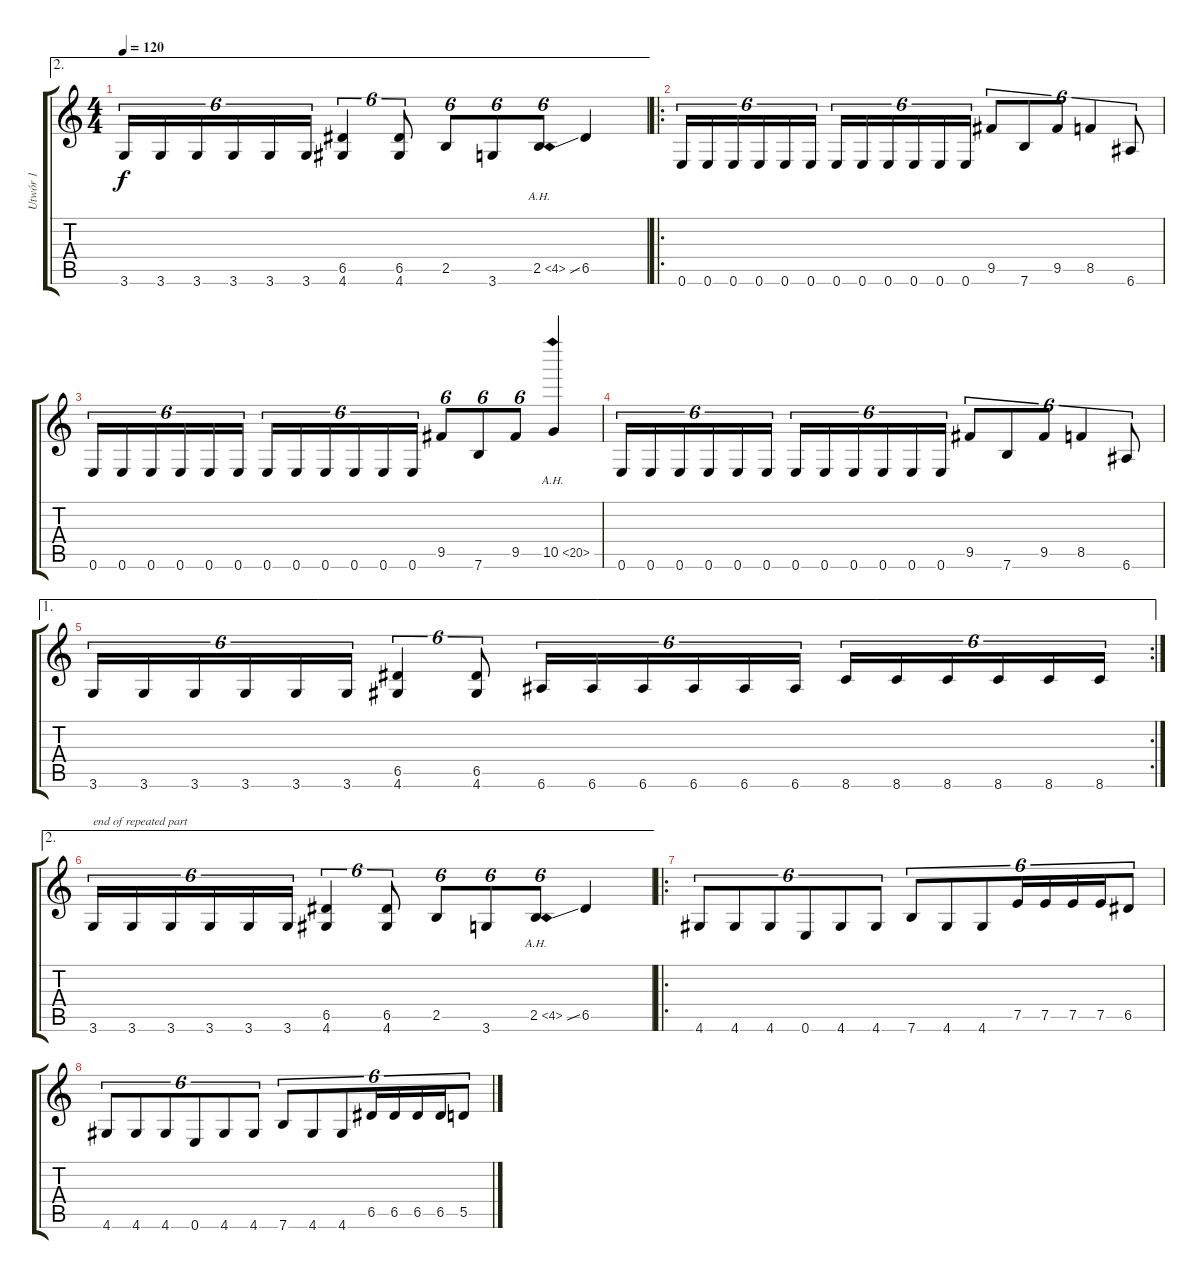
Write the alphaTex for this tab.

\track ("Utwór 1" "Utwór 1") {instrument acousticguitarnylon}
\staff {score tabs}
\tuning (E4 B3 G3 D3 A2 E2) {hide}
\ae 2
\ts (4 4)
\tempo 120
\clef g2
\ks c
3.6.16{tu (6 4) dy f} 3.6.16{tu (6 4)} 3.6.16{tu (6 4)} 3.6.16{tu (6 4)} 3.6.16{tu (6 4)} 3.6.16{tu (6 4)} (6.5 4.6).4{tu (6 4)} (6.5 4.6).8{tu (6 4)} 2.5.8{tu (6 4)} 3.6.8{tu (6 4)} 2.5{ah 2 ss}.8{tu (6 4)} 6.5.4 |
\ro
0.6.16{tu (6 4)} 0.6.16{tu (6 4)} 0.6.16{tu (6 4)} 0.6.16{tu (6 4)} 0.6.16{tu (6 4)} 0.6.16{tu (6 4)} 0.6.16{tu (6 4)} 0.6.16{tu (6 4)} 0.6.16{tu (6 4)} 0.6.16{tu (6 4)} 0.6.16{tu (6 4)} 0.6.16{tu (6 4)} 9.5.8{tu (6 4)} 7.6.8{tu (6 4)} 9.5.8{tu (6 4)} 8.5.4{tu (6 4)} 6.6.8{tu (6 4)} |
0.6.16{tu (6 4)} 0.6.16{tu (6 4)} 0.6.16{tu (6 4)} 0.6.16{tu (6 4)} 0.6.16{tu (6 4)} 0.6.16{tu (6 4)} 0.6.16{tu (6 4)} 0.6.16{tu (6 4)} 0.6.16{tu (6 4)} 0.6.16{tu (6 4)} 0.6.16{tu (6 4)} 0.6.16{tu (6 4)} 9.5.8{tu (6 4)} 7.6.8{tu (6 4)} 9.5.8{tu (6 4)} 10.5{ah 10}.4 |
0.6.16{tu (6 4)} 0.6.16{tu (6 4)} 0.6.16{tu (6 4)} 0.6.16{tu (6 4)} 0.6.16{tu (6 4)} 0.6.16{tu (6 4)} 0.6.16{tu (6 4)} 0.6.16{tu (6 4)} 0.6.16{tu (6 4)} 0.6.16{tu (6 4)} 0.6.16{tu (6 4)} 0.6.16{tu (6 4)} 9.5.8{tu (6 4)} 7.6.8{tu (6 4)} 9.5.8{tu (6 4)} 8.5.4{tu (6 4)} 6.6.8{tu (6 4)} |
\ae 1
\rc 2
3.6.16{tu (6 4)} 3.6.16{tu (6 4)} 3.6.16{tu (6 4)} 3.6.16{tu (6 4)} 3.6.16{tu (6 4)} 3.6.16{tu (6 4)} (6.5 4.6).4{tu (6 4)} (6.5 4.6).8{tu (6 4)} 6.6.16{tu (6 4)} 6.6.16{tu (6 4)} 6.6.16{tu (6 4)} 6.6.16{tu (6 4)} 6.6.16{tu (6 4)} 6.6.16{tu (6 4)} 8.6.16{tu (6 4)} 8.6.16{tu (6 4)} 8.6.16{tu (6 4)} 8.6.16{tu (6 4)} 8.6.16{tu (6 4)} 8.6.16{tu (6 4)} |
\ae 2
3.6.16{tu (6 4) txt "end of repeated part"} 3.6.16{tu (6 4)} 3.6.16{tu (6 4)} 3.6.16{tu (6 4)} 3.6.16{tu (6 4)} 3.6.16{tu (6 4)} (6.5 4.6).4{tu (6 4)} (6.5 4.6).8{tu (6 4)} 2.5.8{tu (6 4)} 3.6.8{tu (6 4)} 2.5{ah 2 ss}.8{tu (6 4)} 6.5.4 |
\ro
4.6.8{tu (6 4)} 4.6.8{tu (6 4)} 4.6.8{tu (6 4)} 0.6.8{tu (6 4)} 4.6.8{tu (6 4)} 4.6.8{tu (6 4)} 7.6.8{tu (6 4)} 4.6.8{tu (6 4)} 4.6.8{tu (6 4)} 7.5.16{tu (6 4)} 7.5.16{tu (6 4)} 7.5.16{tu (6 4)} 7.5.16{tu (6 4)} 6.5.8{tu (6 4)} |
4.6.8{tu (6 4)} 4.6.8{tu (6 4)} 4.6.8{tu (6 4)} 0.6.8{tu (6 4)} 4.6.8{tu (6 4)} 4.6.8{tu (6 4)} 7.6.8{tu (6 4)} 4.6.8{tu (6 4)} 4.6.8{tu (6 4)} 6.5.16{tu (6 4)} 6.5.16{tu (6 4)} 6.5.16{tu (6 4)} 6.5.16{tu (6 4)} 5.5.8{tu (6 4)}
